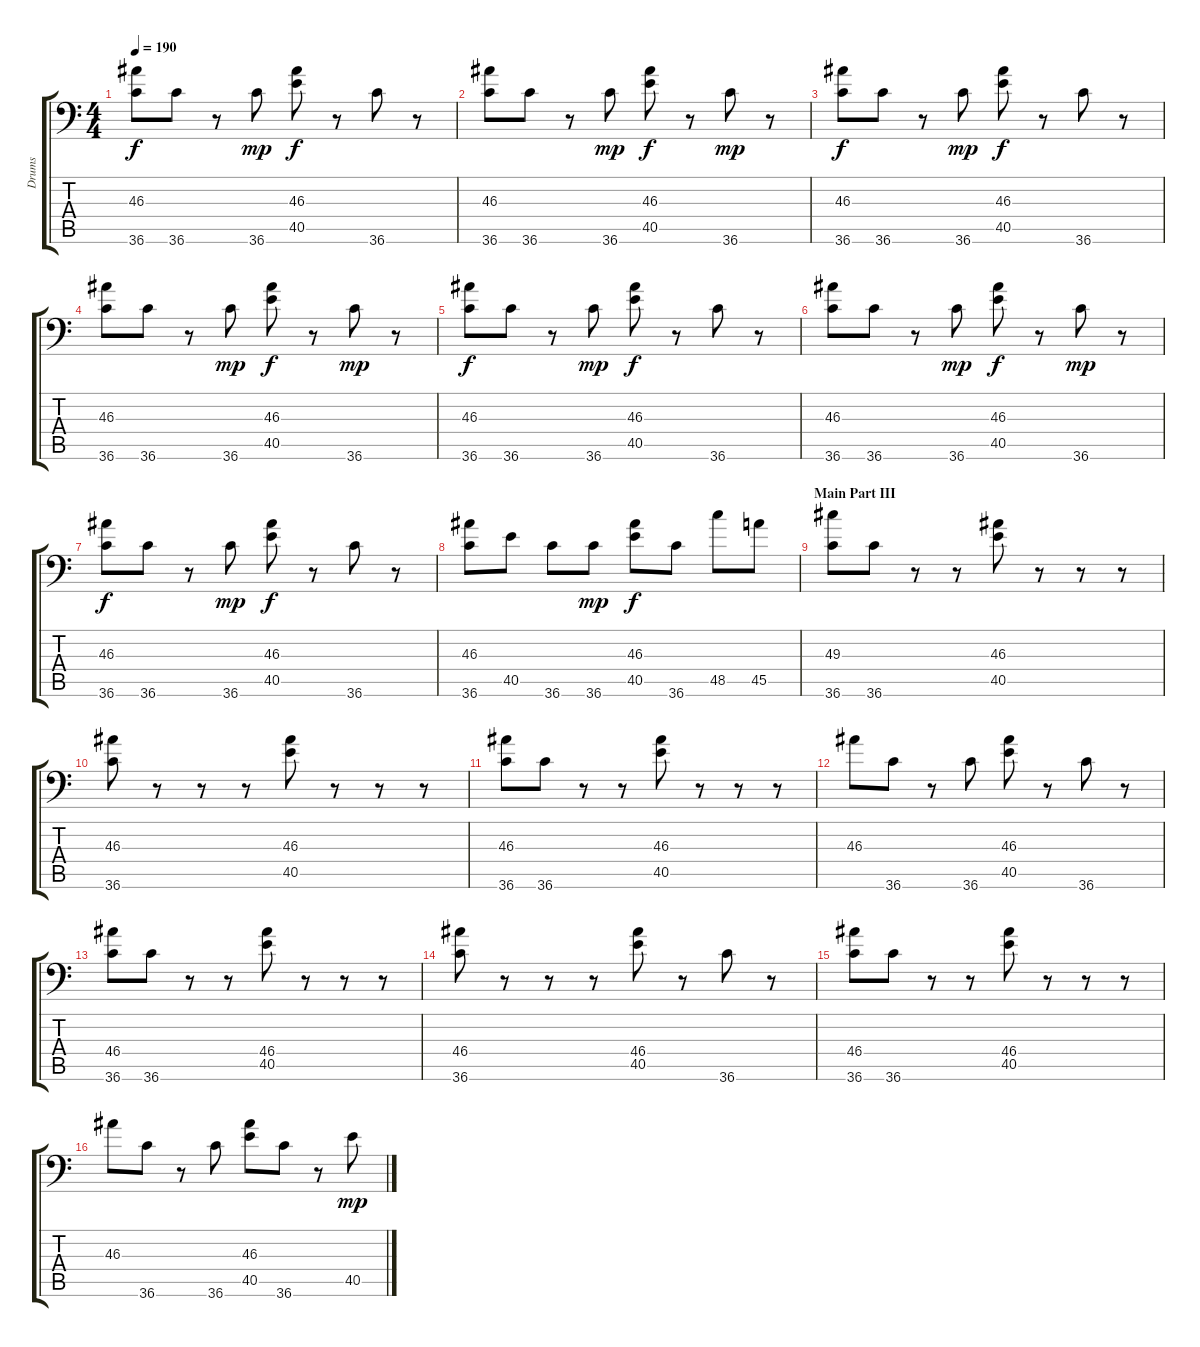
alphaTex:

\track ("Drums" "Drums") {instrument acousticgrandpiano}
\staff {score tabs}
\tuning (C-1 C-1 C-1 C-1 C-1 C-1) {hide}
\ts (4 4)
\tempo 190
\clef f4
\ks c
(46.3 36.6).8{dy f} 36.6.8 r.8 36.6.8{dy mp} (46.3 40.5).8{dy f} r.8 36.6.8 r.8 |
(46.3 36.6).8 36.6.8 r.8 36.6.8{dy mp} (46.3 40.5).8{dy f} r.8 36.6.8{dy mp} r.8 |
(46.3 36.6).8{dy f} 36.6.8 r.8 36.6.8{dy mp} (46.3 40.5).8{dy f} r.8 36.6.8 r.8 |
(46.3 36.6).8 36.6.8 r.8 36.6.8{dy mp} (46.3 40.5).8{dy f} r.8 36.6.8{dy mp} r.8 |
(46.3 36.6).8{dy f} 36.6.8 r.8 36.6.8{dy mp} (46.3 40.5).8{dy f} r.8 36.6.8 r.8 |
(46.3 36.6).8 36.6.8 r.8 36.6.8{dy mp} (46.3 40.5).8{dy f} r.8 36.6.8{dy mp} r.8 |
(46.3 36.6).8{dy f} 36.6.8 r.8 36.6.8{dy mp} (46.3 40.5).8{dy f} r.8 36.6.8 r.8 |
(46.3 36.6).8 40.5.8 36.6.8 36.6.8{dy mp} (46.3 40.5).8{dy f} 36.6.8 48.5.8 45.5.8 |
\section ("" "Main Part III")
(49.3 36.6).8 36.6.8 r.8 r.8 (46.3 40.5).8 r.8 r.8 r.8 |
(46.3 36.6).8 r.8 r.8 r.8 (46.3 40.5).8 r.8 r.8 r.8 |
(46.3 36.6).8 36.6.8 r.8 r.8 (46.3 40.5).8 r.8 r.8 r.8 |
46.3.8 36.6.8 r.8 36.6.8 (46.3 40.5).8 r.8 36.6.8 r.8 |
(46.4 36.6).8 36.6.8 r.8 r.8 (46.4 40.5).8 r.8 r.8 r.8 |
(46.4 36.6).8 r.8 r.8 r.8 (46.4 40.5).8 r.8 36.6.8 r.8 |
(46.4 36.6).8 36.6.8 r.8 r.8 (46.4 40.5).8 r.8 r.8 r.8 |
46.3.8 36.6.8 r.8 36.6.8 (46.3 40.5).8 36.6.8 r.8 40.5.8{dy mp}
